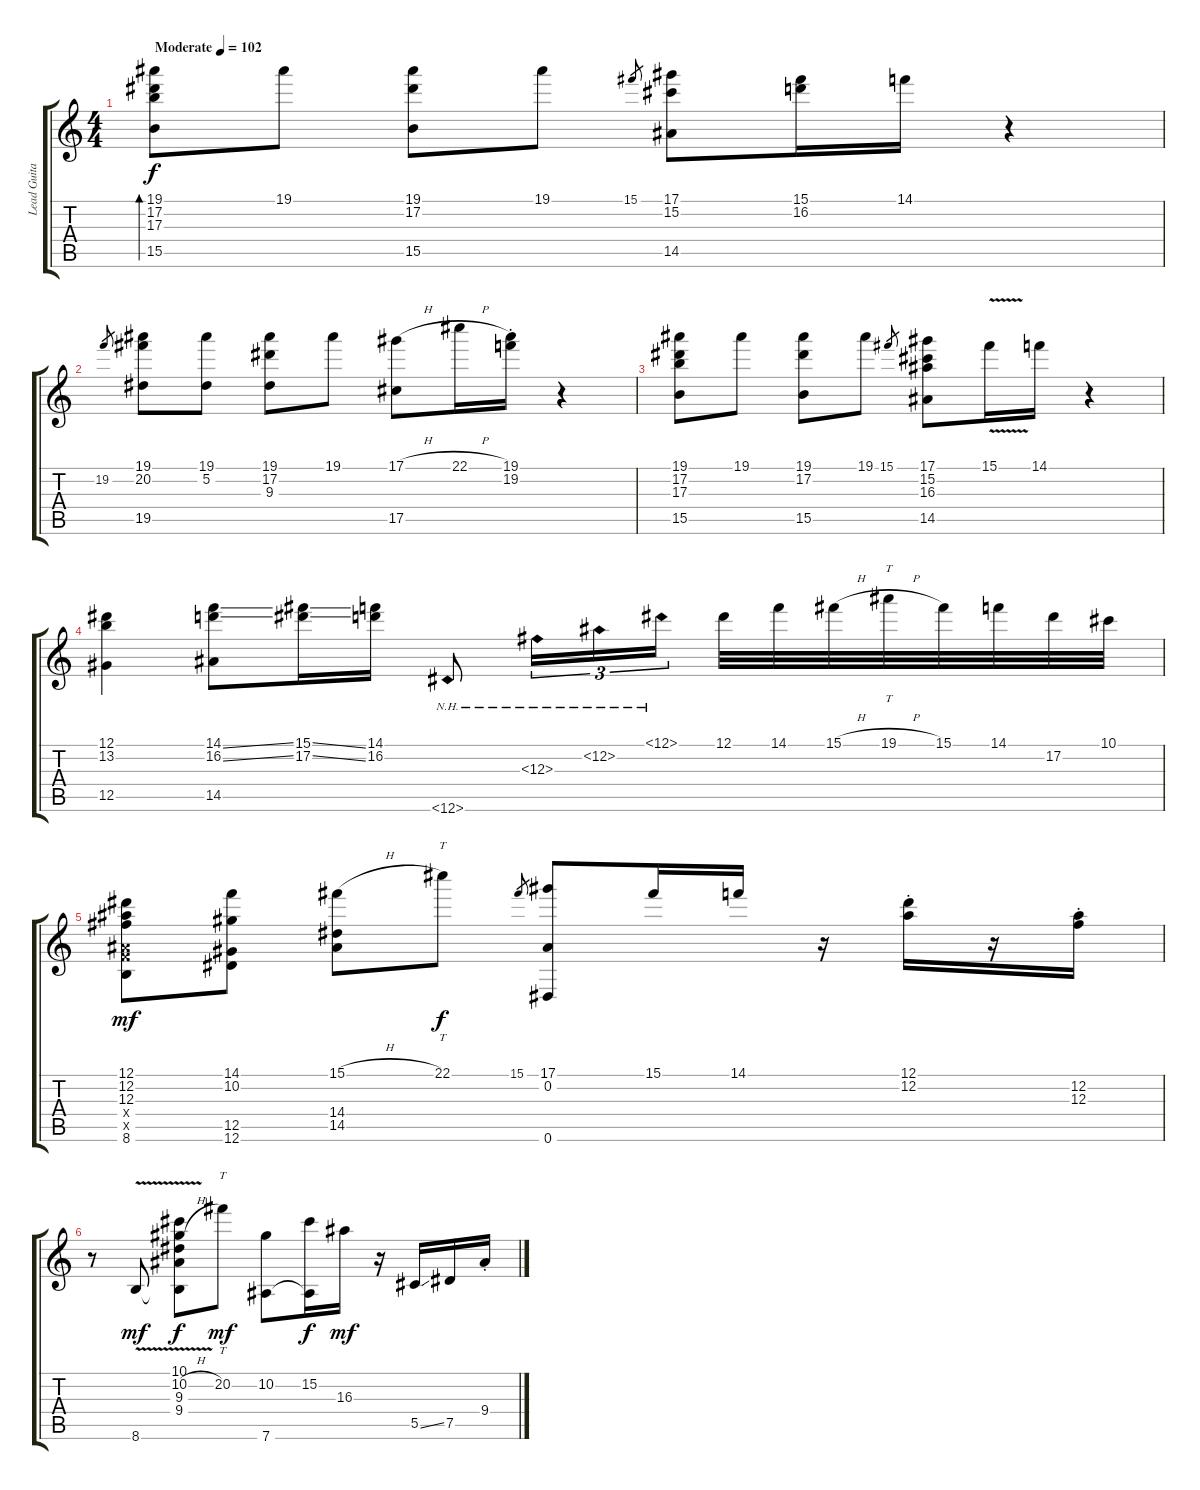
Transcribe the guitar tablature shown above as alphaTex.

\track ("Lead Guitar" "Lead Guita") {instrument electricguitarjazz}
\staff {score tabs}
\tuning (Eb4 Bb3 Gb3 Db3 Ab2 Eb2) {hide}
\ts (4 4)
\tempo (102 "Moderate")
\clef g2
\ks c
(19.1 17.2 17.3 15.5).8{bd 120 dy f instrument electricguitarjazz} 19.1.8 (19.1 17.2 15.5).8 19.1.8 15.1.8{gr} (17.1 15.2 14.5).8 (15.1 16.2).16 14.1.16 r.4 |
19.2.8{gr} (19.1 20.2 19.5).8 (19.1 5.2).8 (19.1 17.2 9.3).8 19.1.8 (17.1{h} 17.5).8 22.1{h}.16 (19.1{st} 19.2{st}).16 r.4 |
(19.1 17.2 17.3 15.5).8 19.1.8 (19.1 17.2 15.5).8 19.1.8 15.1.8{gr} (17.1 15.2 16.3 14.5).8 15.1{v}.16 14.1.16 r.4 |
(12.1 13.2 12.5).4 (14.1{ss} 16.2{ss} 14.5).8 (15.1{ss} 17.2{ss}).16 (14.1 16.2).16 12.6{nh}.8 12.3{nh}.16{tu (3 2)} 12.2{nh}.16{tu (3 2)} 12.1{nh}.16{tu (3 2)} 12.1.32 14.1.32 15.1{h}.32 19.1{h}.32{tt} 15.1.32 14.1.32 17.2.32 10.1.32 |
(12.1 12.2 12.3 9.4{x} 9.5{x} 8.6).8{dy mf} (14.1 10.2 12.5 12.6).8 (15.1{h} 14.4 14.5).8 22.1.8{tt dy f} 15.1.8{gr} (17.1 0.2 0.6).8 15.1.16 14.1.16 r.16 (12.1{st} 12.2{st}).16 r.16 (12.2{st} 12.3{st}).16 |
r.8 8.6{v}.8{dy mf} (10.1 10.2{h} 9.3 9.4 8.6{t}).8{dy f} 20.2.8{tt dy mf} (10.2 7.6).8 (15.2 7.6{t}).16{dy f} 16.3.16{dy mf} r.16 5.5{ss}.16 7.5.16 9.4{st}.16
